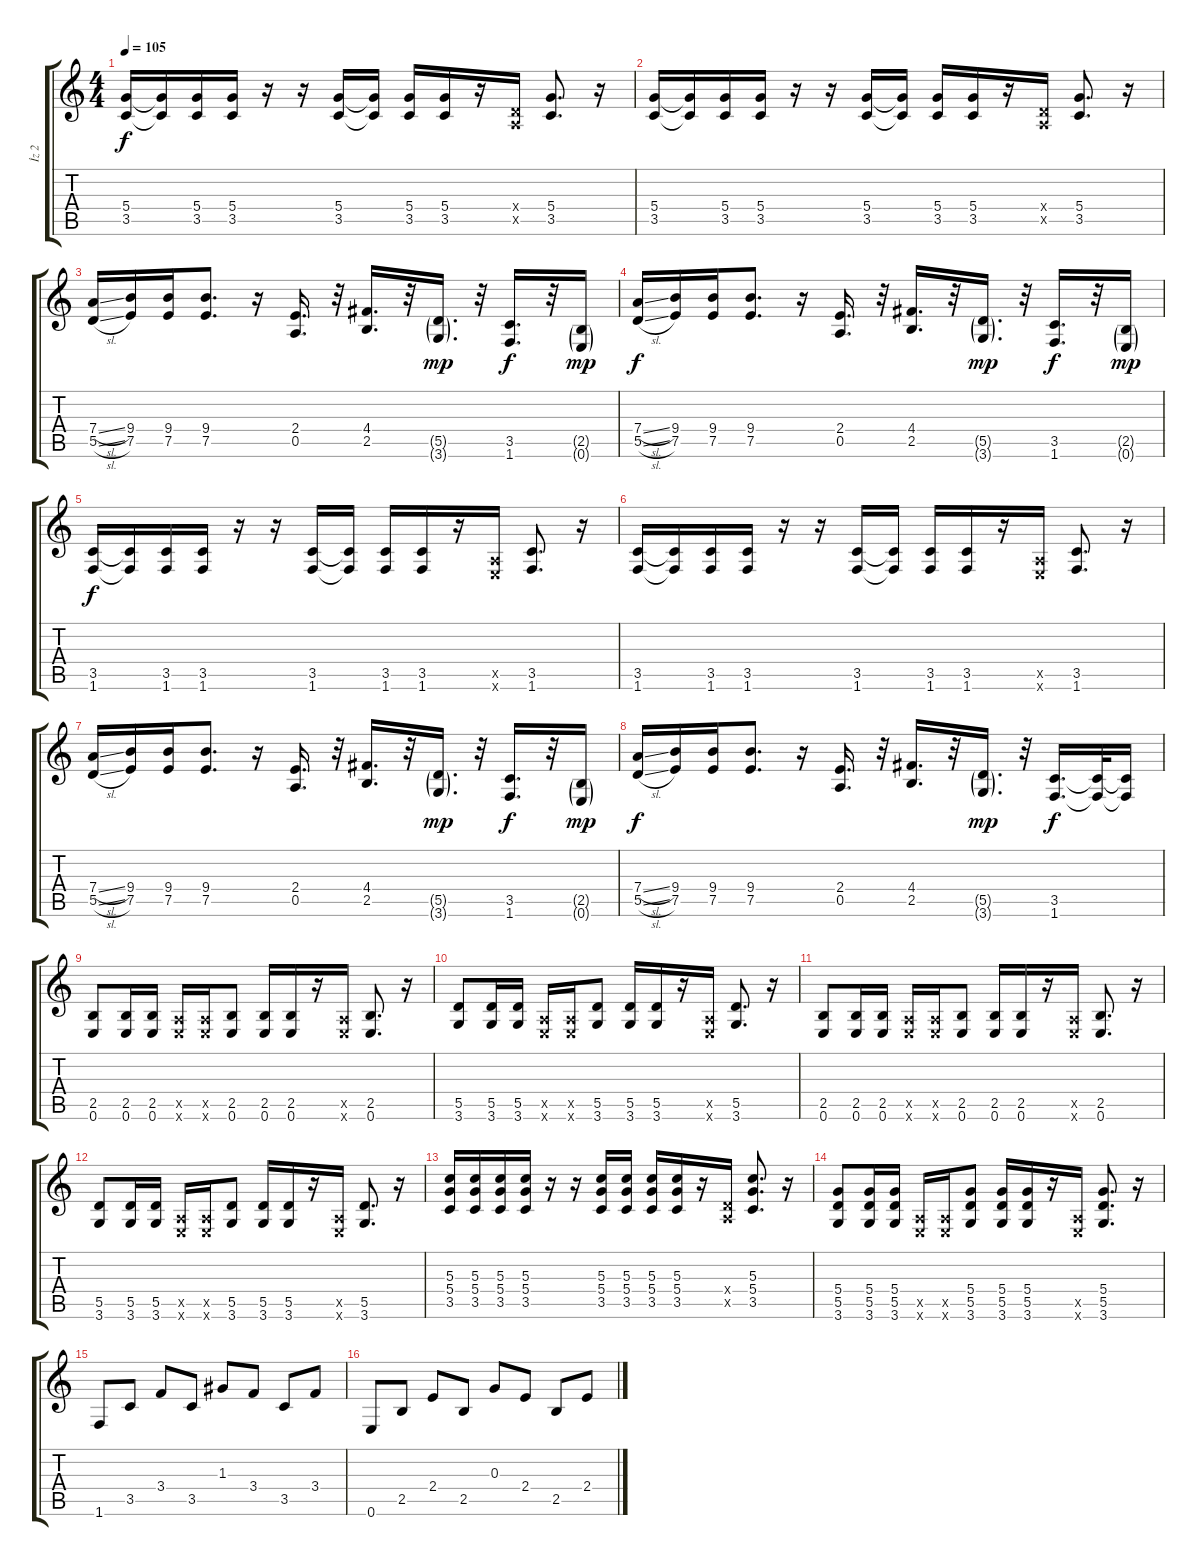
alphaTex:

\track ("İz 2" "İz 2") {instrument distortionguitar}
\staff {score tabs}
\tuning (E4 B3 G3 D3 A2 E2) {hide}
\ts (4 4)
\tempo 105
\clef g2
\ks c
(5.4 3.5).16{dy f} (5.4{t} 3.5{t}).16 (5.4 3.5).16 (5.4 3.5).16 r.16 r.16 (5.4 3.5).16 (5.4{t} 3.5{t}).16 (5.4 3.5).16 (5.4 3.5).16 r.16 (0.4{x} 0.5{x}).16 (5.4 3.5).8{d} r.16 |
(5.4 3.5).16 (5.4{t} 3.5{t}).16 (5.4 3.5).16 (5.4 3.5).16 r.16 r.16 (5.4 3.5).16 (5.4{t} 3.5{t}).16 (5.4 3.5).16 (5.4 3.5).16 r.16 (0.4{x} 0.5{x}).16 (5.4 3.5).8{d} r.16 |
(7.4{sl} 5.5{sl}).16 (9.4 7.5).16 (9.4 7.5).16 (9.4 7.5).8{d} r.16 (2.4 0.5).16{d} r.32 (4.4 2.5).16{d} r.32 (5.5{g} 3.6{g}).16{d dy mp} r.32 (3.5 1.6).16{d dy f} r.32 (2.5{g} 0.6{g}).16{dy mp} |
(7.4{sl} 5.5{sl}).16{dy f} (9.4 7.5).16 (9.4 7.5).16 (9.4 7.5).8{d} r.16 (2.4 0.5).16{d} r.32 (4.4 2.5).16{d} r.32 (5.5{g} 3.6{g}).16{d dy mp} r.32 (3.5 1.6).16{d dy f} r.32 (2.5{g} 0.6{g}).16{dy mp} |
(3.5 1.6).16{dy f} (3.5{t} 1.6{t}).16 (3.5 1.6).16 (3.5 1.6).16 r.16 r.16 (3.5 1.6).16 (3.5{t} 1.6{t}).16 (3.5 1.6).16 (3.5 1.6).16 r.16 (0.5{x} 0.6{x}).16 (3.5 1.6).8{d} r.16 |
(3.5 1.6).16 (3.5{t} 1.6{t}).16 (3.5 1.6).16 (3.5 1.6).16 r.16 r.16 (3.5 1.6).16 (3.5{t} 1.6{t}).16 (3.5 1.6).16 (3.5 1.6).16 r.16 (0.5{x} 0.6{x}).16 (3.5 1.6).8{d} r.16 |
(7.4{sl} 5.5{sl}).16 (9.4 7.5).16 (9.4 7.5).16 (9.4 7.5).8{d} r.16 (2.4 0.5).16{d} r.32 (4.4 2.5).16{d} r.32 (5.5{g} 3.6{g}).16{d dy mp} r.32 (3.5 1.6).16{d dy f} r.32 (2.5{g} 0.6{g}).16{dy mp} |
(7.4{sl} 5.5{sl}).16{dy f} (9.4 7.5).16 (9.4 7.5).16 (9.4 7.5).8{d} r.16 (2.4 0.5).16{d} r.32 (4.4 2.5).16{d} r.32 (5.5{g} 3.6{g}).16{d dy mp} r.32 (3.5 1.6).16{d dy f} (3.5{t} 1.6{t}).32 (3.5{t} 1.6{t}).16 |
(2.5 0.6).8 (2.5 0.6).16 (2.5 0.6).16 (0.5{x} 0.6{x}).16 (0.5{x} 0.6{x}).16 (2.5 0.6).8 (2.5 0.6).16 (2.5 0.6).16 r.16 (0.5{x} 0.6{x}).16 (2.5 0.6).8{d} r.16 |
(5.5 3.6).8 (5.5 3.6).16 (5.5 3.6).16 (0.5{x} 0.6{x}).16 (0.5{x} 0.6{x}).16 (5.5 3.6).8 (5.5 3.6).16 (5.5 3.6).16 r.16 (0.5{x} 0.6{x}).16 (5.5 3.6).8{d} r.16 |
(2.5 0.6).8 (2.5 0.6).16 (2.5 0.6).16 (0.5{x} 0.6{x}).16 (0.5{x} 0.6{x}).16 (2.5 0.6).8 (2.5 0.6).16 (2.5 0.6).16 r.16 (0.5{x} 0.6{x}).16 (2.5 0.6).8{d} r.16 |
(5.5 3.6).8 (5.5 3.6).16 (5.5 3.6).16 (0.5{x} 0.6{x}).16 (0.5{x} 0.6{x}).16 (5.5 3.6).8 (5.5 3.6).16 (5.5 3.6).16 r.16 (0.5{x} 0.6{x}).16 (5.5 3.6).8{d} r.16 |
(5.3 5.4 3.5).16 (5.3 5.4 3.5).16 (5.3 5.4 3.5).16 (5.3 5.4 3.5).16 r.16 r.16 (5.3 5.4 3.5).16 (5.3 5.4 3.5).16 (5.3 5.4 3.5).16 (5.3 5.4 3.5).16 r.16 (0.4{x} 0.5{x}).16 (5.3 5.4 3.5).8{d} r.16 |
(5.4 5.5 3.6).8 (5.4 5.5 3.6).16 (5.4 5.5 3.6).16 (0.5{x} 0.6{x}).16 (0.5{x} 0.6{x}).16 (5.4 5.5 3.6).8 (5.4 5.5 3.6).16 (5.4 5.5 3.6).16 r.16 (0.5{x} 0.6{x}).16 (5.4 5.5 3.6).8{d} r.16 |
1.6.8 3.5.8 3.4.8 3.5.8 1.3.8 3.4.8 3.5.8 3.4.8 |
0.6.8 2.5.8 2.4.8 2.5.8 0.3.8 2.4.8 2.5.8 2.4.8
